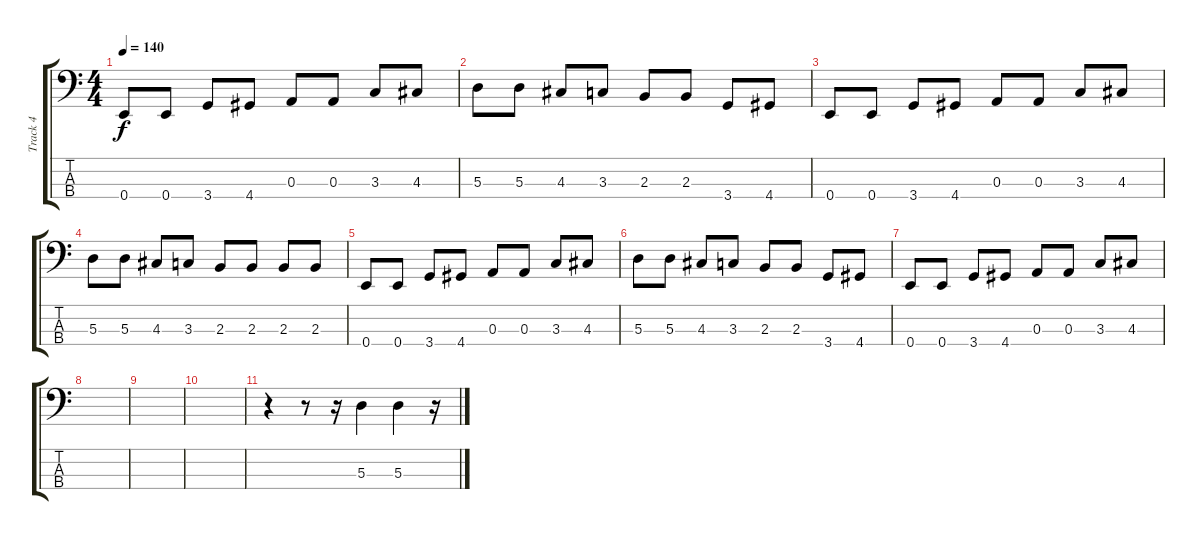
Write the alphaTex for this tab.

\track ("Track 4" "Track 4") {instrument acousticguitarnylon}
\staff {score tabs}
\tuning (G2 D2 A1 E1) {hide}
\ts (4 4)
\tempo 140
\clef f4
\ks c
0.4.8{dy f} 0.4.8 3.4.8 4.4.8 0.3.8 0.3.8 3.3.8 4.3.8 |
5.3.8 5.3.8 4.3.8 3.3.8 2.3.8 2.3.8 3.4.8 4.4.8 |
0.4.8 0.4.8 3.4.8 4.4.8 0.3.8 0.3.8 3.3.8 4.3.8 |
5.3.8 5.3.8 4.3.8 3.3.8 2.3.8 2.3.8 2.3.8 2.3.8 |
0.4.8 0.4.8 3.4.8 4.4.8 0.3.8 0.3.8 3.3.8 4.3.8 |
5.3.8 5.3.8 4.3.8 3.3.8 2.3.8 2.3.8 3.4.8 4.4.8 |
0.4.8 0.4.8 3.4.8 4.4.8 0.3.8 0.3.8 3.3.8 4.3.8 |
|
|
|
r.4 r.8 r.16 5.3.4 5.3.4 r.16
